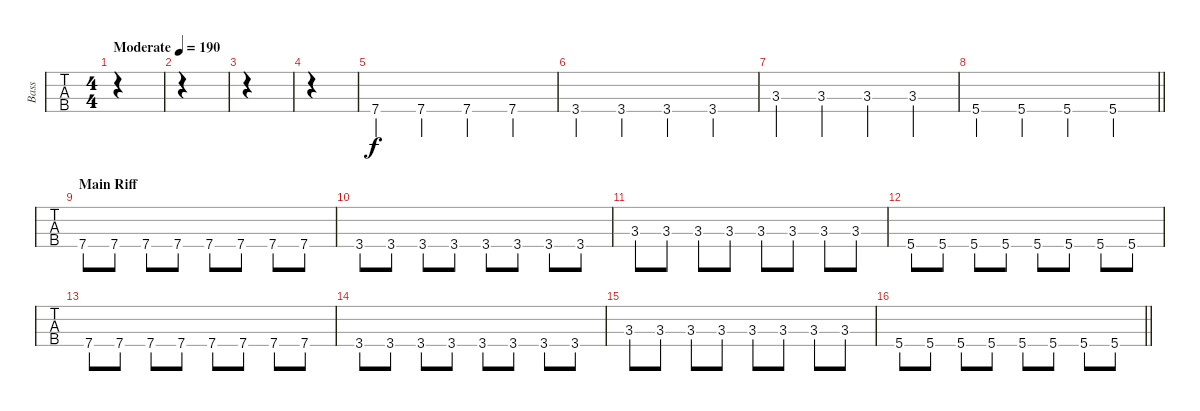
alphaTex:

\track ("Bass" "Bass") {instrument electricbassfinger}
\staff {tabs}
\tuning (F2 C2 G1 C1) {hide}
\ts (4 4)
\tempo (190 "Moderate")
\clef f4
\ks c
|
|
|
|
7.4.4 7.4.4 7.4.4 7.4.4 |
3.4.4 3.4.4 3.4.4 3.4.4 |
3.3.4 3.3.4 3.3.4 3.3.4 |
\barLineRight lightlight
5.4.4 5.4.4 5.4.4 5.4.4 |
\section ("" "Main Riff")
7.4.8 7.4.8 7.4.8 7.4.8 7.4.8 7.4.8 7.4.8 7.4.8 |
3.4.8 3.4.8 3.4.8 3.4.8 3.4.8 3.4.8 3.4.8 3.4.8 |
3.3.8 3.3.8 3.3.8 3.3.8 3.3.8 3.3.8 3.3.8 3.3.8 |
5.4.8 5.4.8 5.4.8 5.4.8 5.4.8 5.4.8 5.4.8 5.4.8 |
7.4.8 7.4.8 7.4.8 7.4.8 7.4.8 7.4.8 7.4.8 7.4.8 |
3.4.8 3.4.8 3.4.8 3.4.8 3.4.8 3.4.8 3.4.8 3.4.8 |
3.3.8 3.3.8 3.3.8 3.3.8 3.3.8 3.3.8 3.3.8 3.3.8 |
\barLineRight lightlight
5.4.8 5.4.8 5.4.8 5.4.8 5.4.8 5.4.8 5.4.8 5.4.8
